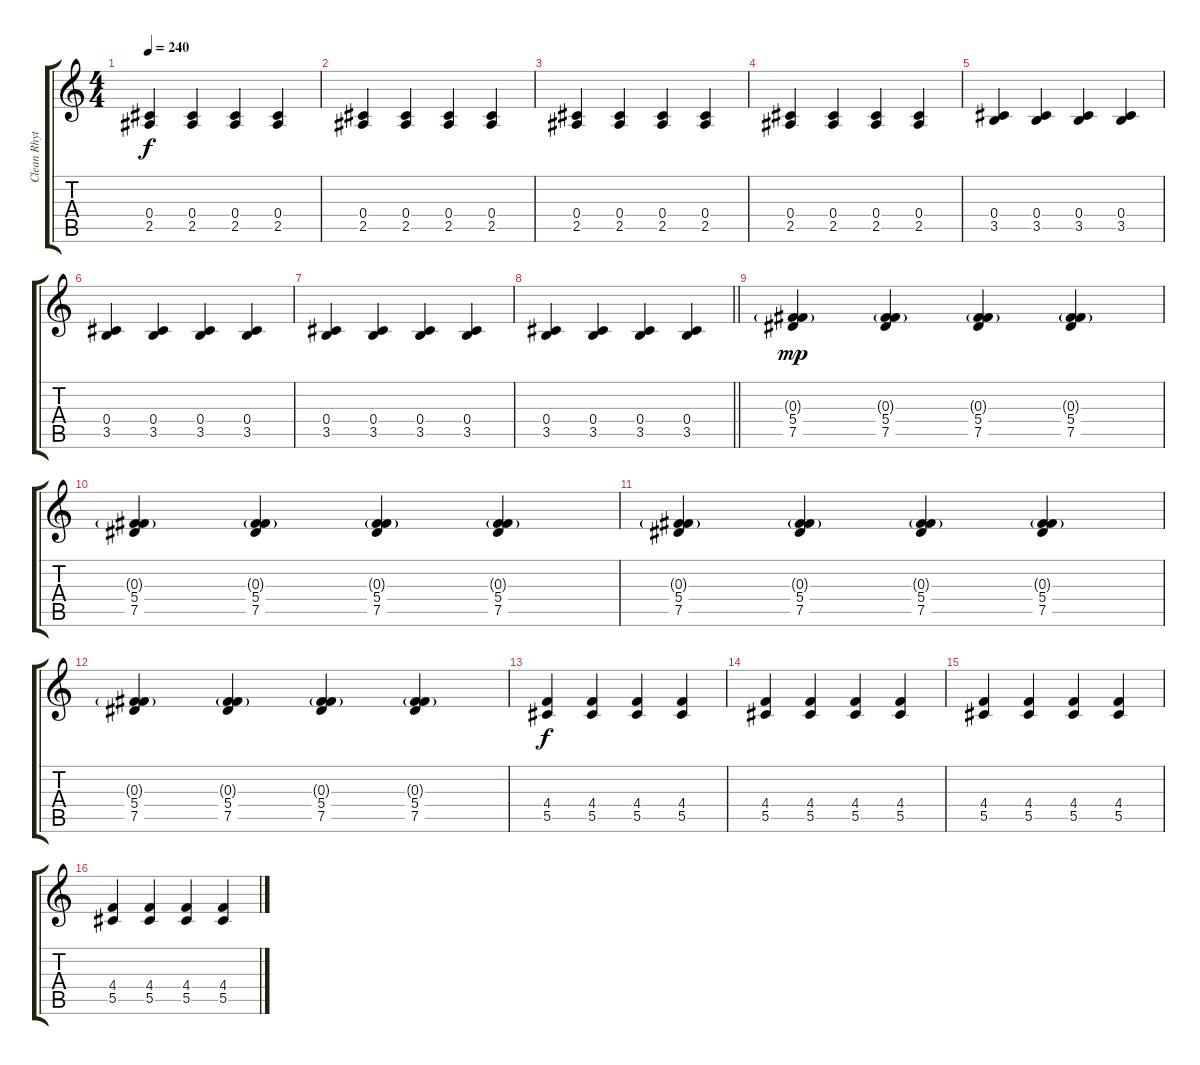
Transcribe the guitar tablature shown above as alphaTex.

\track ("Clean Rhytm Guitar [L]" "Clean Rhyt") {instrument electricguitarclean}
\staff {score tabs}
\tuning (Eb4 Bb3 Gb3 Db3 Ab2 Db2) {hide}
\ts (4 4)
\tempo 240
\clef g2
\ks c
(0.4 2.5).4{dy f} (0.4 2.5).4 (0.4 2.5).4 (0.4 2.5).4 |
(0.4 2.5).4 (0.4 2.5).4 (0.4 2.5).4 (0.4 2.5).4 |
(0.4 2.5).4 (0.4 2.5).4 (0.4 2.5).4 (0.4 2.5).4 |
(0.4 2.5).4 (0.4 2.5).4 (0.4 2.5).4 (0.4 2.5).4 |
(0.4 3.5).4 (0.4 3.5).4 (0.4 3.5).4 (0.4 3.5).4 |
(0.4 3.5).4 (0.4 3.5).4 (0.4 3.5).4 (0.4 3.5).4 |
(0.4 3.5).4 (0.4 3.5).4 (0.4 3.5).4 (0.4 3.5).4 |
\barLineRight lightlight
(0.4 3.5).4 (0.4 3.5).4 (0.4 3.5).4 (0.4 3.5).4 |
(0.3{g} 5.4 7.5).4{dy mp} (0.3{g} 5.4 7.5).4 (0.3{g} 5.4 7.5).4 (0.3{g} 5.4 7.5).4 |
(0.3{g} 5.4 7.5).4 (0.3{g} 5.4 7.5).4 (0.3{g} 5.4 7.5).4 (0.3{g} 5.4 7.5).4 |
(0.3{g} 5.4 7.5).4 (0.3{g} 5.4 7.5).4 (0.3{g} 5.4 7.5).4 (0.3{g} 5.4 7.5).4 |
(0.3{g} 5.4 7.5).4 (0.3{g} 5.4 7.5).4 (0.3{g} 5.4 7.5).4 (0.3{g} 5.4 7.5).4 |
(4.4 5.5).4{dy f} (4.4 5.5).4 (4.4 5.5).4 (4.4 5.5).4 |
(4.4 5.5).4 (4.4 5.5).4 (4.4 5.5).4 (4.4 5.5).4 |
(4.4 5.5).4 (4.4 5.5).4 (4.4 5.5).4 (4.4 5.5).4 |
(4.4 5.5).4 (4.4 5.5).4 (4.4 5.5).4 (4.4 5.5).4
